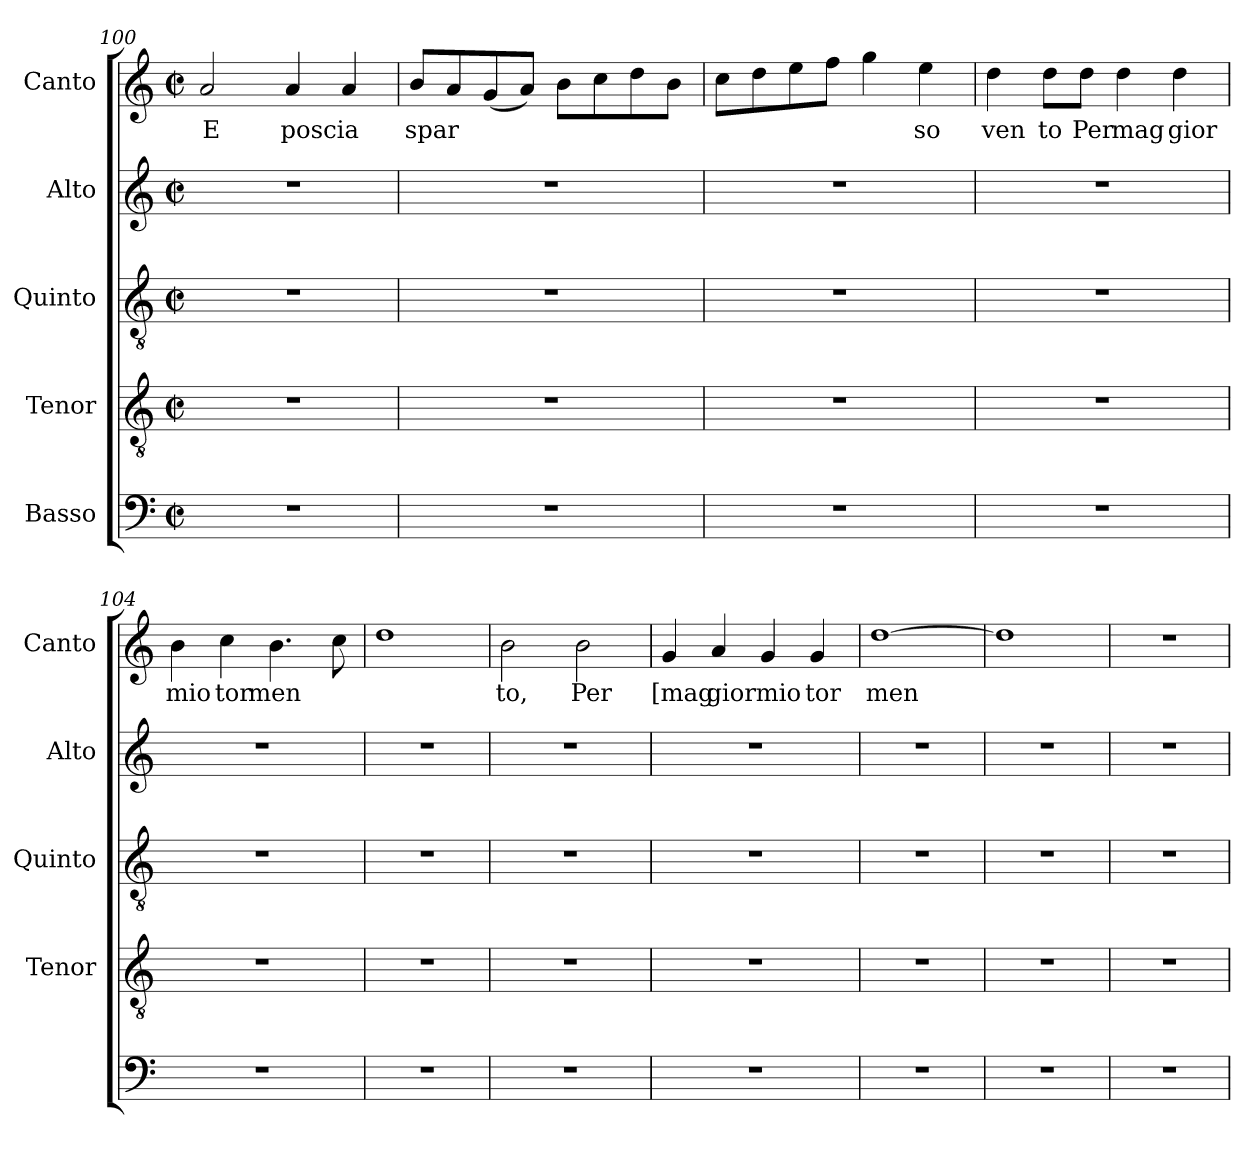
**kern	**kern	**kern	**kern	**kern	**text
*part5	*part4	*part3	*part2	*part1	*part1
*staff5	*staff4	*staff3	*staff2	*staff1	*staff1
*I"Basso	*I"Tenor	*I"Quinto	*I"Alto	*I"Canto	*
*	*I'Tenor	*I'Quinto	*I'Alto	*I'Canto	*
*clefF4	*clefGv2	*clefGv2	*clefG2	*clefG2	*
*k[]	*k[]	*k[]	*k[]	*k[]	*
*C:	*C:	*C:	*C:	*C:	*
*M2/2	*M2/2	*M2/2	*M2/2	*M2/2	*
*met(c|)	*met(c|)	*met(c|)	*met(c|)	*met(c|)	*
=100	=100	=100	=100	=100	=100
!	!	!	!	!	!LO:LY:b
1r	1r	1r	1r	2a/	E
!	!	!	!	!	!LO:LY:b
.	.	.	.	4a/	poscia
.	.	.	.	4a/	.
=101	=101	=101	=101	=101	=101
!	!	!	!	!	!LO:LY:b
1r	1r	1r	1r	8b/L	spar
.	.	.	.	8a/	.
.	.	.	.	(>8g/	.
.	.	.	.	8a/J)	.
.	.	.	.	8b\L	.
.	.	.	.	8cc\	.
.	.	.	.	8dd\	.
.	.	.	.	8b\J	.
=102	=102	=102	=102	=102	=102
1r	1r	1r	1r	8cc\L	.
.	.	.	.	8dd\	.
.	.	.	.	8ee\	.
.	.	.	.	8ff\J	.
.	.	.	.	4gg\	.
!	!	!	!	!	!LO:LY:b
.	.	.	.	4ee\	so
!!LO:LB:g=z
=103	=103	=103	=103	=103	=103
!	!	!	!	!	!LO:LY:b
1r	1r	1r	1r	4dd\	ven
!	!	!	!	!	!LO:LY:b
.	.	.	.	8dd\L	to
!	!	!	!	!	!LO:LY:b
.	.	.	.	8dd\J	Per
!	!	!	!	!	!LO:LY:b
.	.	.	.	4dd\	mag
!	!	!	!	!	!LO:LY:b
.	.	.	.	4dd\	gior
=104	=104	=104	=104	=104	=104
!	!	!	!	!	!LO:LY:b
1r	1r	1r	1r	4b\	mio
!	!	!	!	!	!LO:LY:b
.	.	.	.	4cc\	tor
!	!	!	!	!	!LO:LY:b
.	.	.	.	4.b\	men
.	.	.	.	8cc\	.
=105	=105	=105	=105	=105	=105
1r	1r	1r	1r	1dd	.
=106	=106	=106	=106	=106	=106
!	!	!	!	!	!LO:LY:b
1r	1r	1r	1r	2b\	to,
!	!	!	!	!	!LO:LY:b
.	.	.	.	2b\	Per
=107	=107	=107	=107	=107	=107
!	!	!	!	!	!LO:LY:b
1r	1r	1r	1r	4g/	[mag
!	!	!	!	!	!LO:LY:b
.	.	.	.	4a/	gior
!	!	!	!	!	!LO:LY:b
.	.	.	.	4g/	mio
!	!	!	!	!	!LO:LY:b
.	.	.	.	4g/	tor
=108	=108	=108	=108	=108	=108
!	!	!	!	!	!LO:LY:b
1r	1r	1r	1r	[>1dd	men
=109	=109	=109	=109	=109	=109
1r	1r	1r	1r	1dd]	.
=110	=110	=110	=110	=110	=110
1r	1r	1r	1r	1r	.
=!	=!	=!	=!	=!	=!
*-	*-	*-	*-	*-	*-
